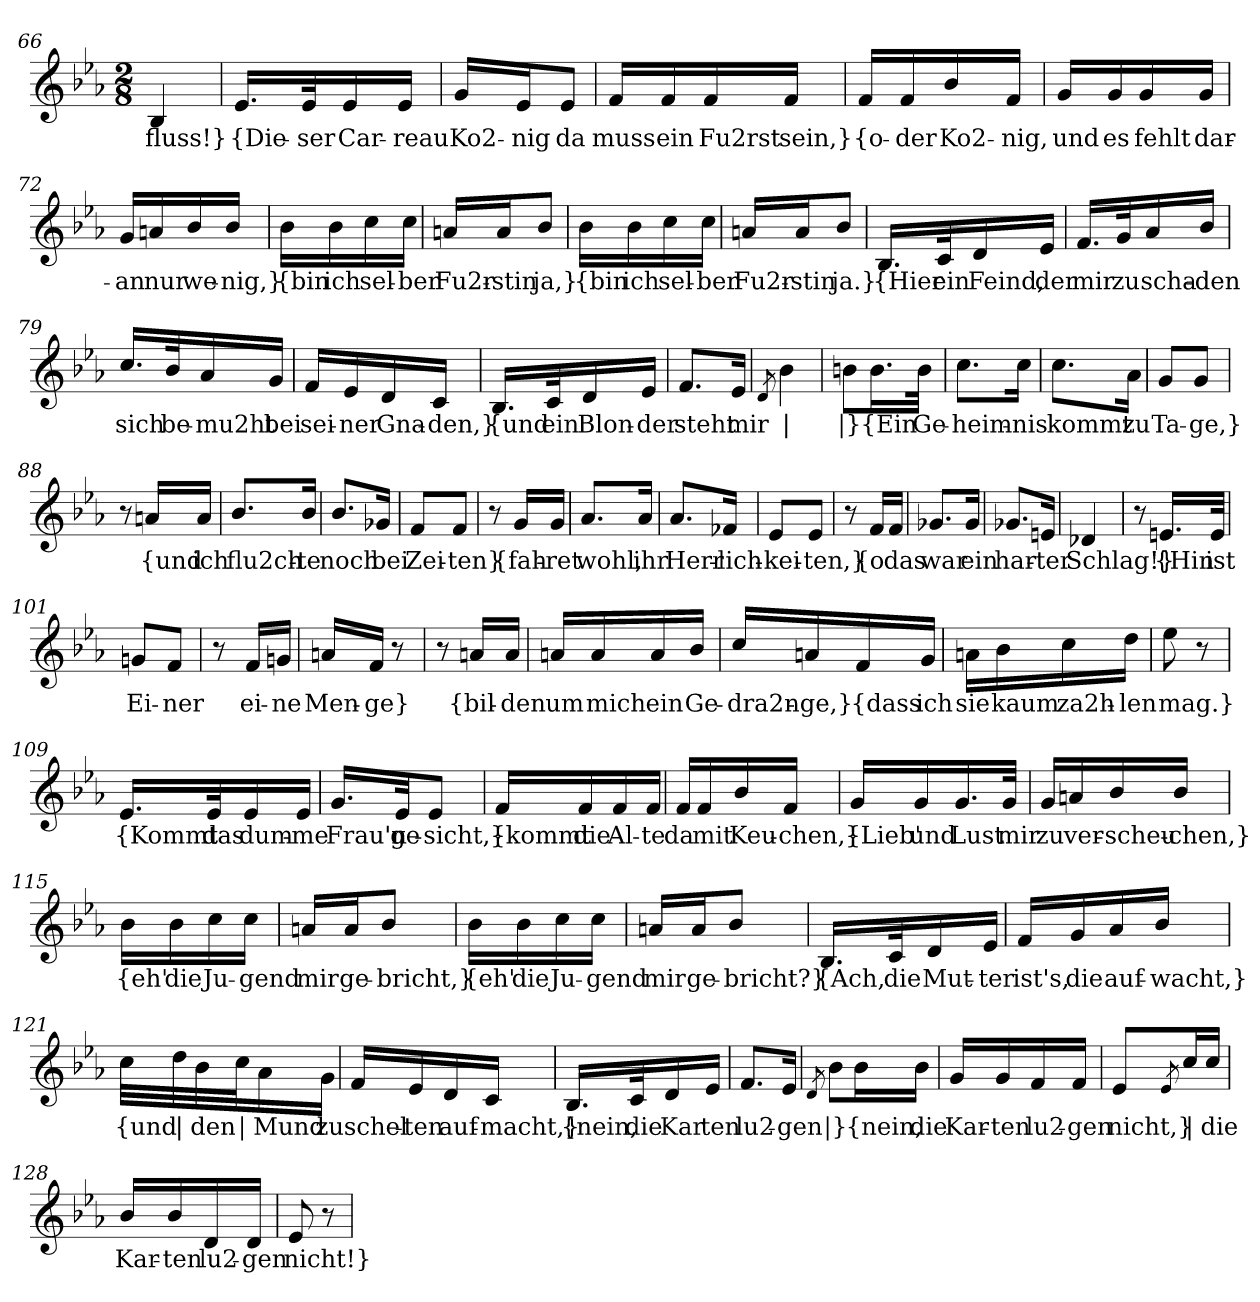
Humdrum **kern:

**kern	**text
*part1	*part1
*staff1	*staff1
*clefG2	*
*k[b-e-a-]	*
*M2/8	*
=66	=66
!	!LO:LY:b
4B-/	-fluss!}
=67	=67
!	!LO:LY:b
16.e-/LL	{Die-
!	!LO:LY:b
32e-/K	-ser
!	!LO:LY:b
16e-/	Car-
!	!LO:LY:b
16e-/JJ	-reau
=68	=68
!	!LO:LY:b
16g/LL	Ko2-
!	!LO:LY:b
16e-/J	-nig
!	!LO:LY:b
8e-/J	da
=69	=69
!	!LO:LY:b
16f/LL	muss
!	!LO:LY:b
16f/	ein
!	!LO:LY:b
16f/	Fu2rst
!	!LO:LY:b
16f/JJ	sein,}
!!LO:PB:g=z
=70	=70
!	!LO:LY:b
16f/LL	{o-
!	!LO:LY:b
16f/	-der
!	!LO:LY:b
16b-/	Ko2-
!	!LO:LY:b
16f/JJ	-nig,
=71	=71
!	!LO:LY:b
16g/LL	und
!	!LO:LY:b
16g/	es
!	!LO:LY:b
16g/	fehlt
!	!LO:LY:b
16g/JJ	dar-
=72	=72
!	!LO:LY:b
16g/LL	an
!	!LO:LY:b
16an/	nur
!	!LO:LY:b
16b-/	we-
!	!LO:LY:b
16b-/JJ	-nig,}
=73	=73
!	!LO:LY:b
16b-\LL	{bin
!	!LO:LY:b
16b-\	ich
!	!LO:LY:b
16cc\	sel-
!	!LO:LY:b
16cc\JJ	-ber
=74	=74
!	!LO:LY:b
16an/LL	Fu2r-
!	!LO:LY:b
16a/J	-stin
!	!LO:LY:b
8b-/J	ja,}
=75	=75
!	!LO:LY:b
16b-\LL	{bin
!	!LO:LY:b
16b-\	ich
!	!LO:LY:b
16cc\	sel-
!	!LO:LY:b
16cc\JJ	-ber
!!LO:LB:g=z
=76	=76
!	!LO:LY:b
16an/LL	Fu2r-
!	!LO:LY:b
16a/J	-stin
!	!LO:LY:b
8b-/J	ja.}
=77	=77
!	!LO:LY:b
16.B-/LL	{Hier
!	!LO:LY:b
32c/K	ein
!	!LO:LY:b
16d/	Feind,
!	!LO:LY:b
16e-/JJ	der
=78	=78
!	!LO:LY:b
16.f/LL	mir
!	!LO:LY:b
32g/K	zu
!	!LO:LY:b
16a-/	scha-
!	!LO:LY:b
16b-/JJ	-den
=79	=79
!	!LO:LY:b
16.cc/LL	sich
!	!LO:LY:b
32b-/K	be-
!	!LO:LY:b
16a-/	-mu2ht
!	!LO:LY:b
16g/JJ	bei
=80	=80
!	!LO:LY:b
16f/LL	sei-
!	!LO:LY:b
16e-/	-ner
!	!LO:LY:b
16d/	Gna-
!	!LO:LY:b
16c/JJ	-den,}
!!LO:LB:g=z
=81	=81
!	!LO:LY:b
16.B-/LL	{und
!	!LO:LY:b
32c/K	ein
!	!LO:LY:b
16d/	Blon-
!	!LO:LY:b
16e-/JJ	-der
=82	=82
!	!LO:LY:b
8.f/L	steht
!	!LO:LY:b
16e-/Jk	mir
=83	=83
8qd/	.
!	!LO:LY:b
4b-\	|
=84	=84
!	!LO:LY:b
8bn\L	|}
!	!LO:LY:b
16.b\L	{Ein
!	!LO:LY:b
32b\JJk	Ge-
=85	=85
!	!LO:LY:b
8.cc\L	-heim-
!	!LO:LY:b
16cc\Jk	-nis
=86	=86
!	!LO:LY:b
8.cc\L	kommt
!	!LO:LY:b
16a-\Jk	zu
=87	=87
!	!LO:LY:b
8g/L	Ta-
!	!LO:LY:b
8g/J	-ge,}
=88	=88
8r	.
!	!LO:LY:b
16an/LL	{und
!	!LO:LY:b
16a/JJ	ich
=89	=89
!	!LO:LY:b
8.b-/L	flu2ch-
!	!LO:LY:b
16b-/Jk	-te
!!LO:LB:g=z
=90	=90
!	!LO:LY:b
8.b-/L	noch
!	!LO:LY:b
16g-X/Jk	bei
=91	=91
!	!LO:LY:b
8f/L	Zei-
!	!LO:LY:b
8f/J	-ten}
=92	=92
8r	.
!	!LO:LY:b
16g/LL	{fah-
!	!LO:LY:b
16g/JJ	-ret
=93	=93
!	!LO:LY:b
8.a-/L	wohl,
!	!LO:LY:b
16a-/Jk	ihr
=94	=94
!	!LO:LY:b
8.a-/L	Herr-
!	!LO:LY:b
16f-X/Jk	-lich-
=95	=95
!	!LO:LY:b
8e-/L	-kei-
!	!LO:LY:b
8e-/J	-ten,}
=96	=96
8r	.
!	!LO:LY:b
16f/LL	{o
!	!LO:LY:b
16f/JJ	das
=97	=97
!	!LO:LY:b
8.g-X/L	war
!	!LO:LY:b
16g-/Jk	ein
=98	=98
!	!LO:LY:b
8.g-X/L	har-
!	!LO:LY:b
16en/Jk	-ter
=99	=99
!	!LO:LY:b
4d-X/	Schlag!}
!!LO:LB:g=z
=100	=100
8r	.
!	!LO:LY:b
16.en/LL	{Hin
!	!LO:LY:b
32e/JJk	ist
=101	=101
!	!LO:LY:b
8gn/L	Ei-
!	!LO:LY:b
8f/J	-ner
=102	=102
8r	.
!	!LO:LY:b
16f/LL	ei-
!	!LO:LY:b
16gn/JJ	-ne
=103	=103
!	!LO:LY:b
16an/LL	Men-
!	!LO:LY:b
16f/JJ	-ge}
8r	.
=104	=104
8r	.
!	!LO:LY:b
16an/LL	{bil-
!	!LO:LY:b
16a/JJ	-den
=105	=105
!	!LO:LY:b
16an/LL	um
!	!LO:LY:b
16a/	mich
!	!LO:LY:b
16a/	ein
!	!LO:LY:b
16b-/JJ	Ge-
=106	=106
!	!LO:LY:b
16cc/LL	-dra2n-
!	!LO:LY:b
16an/	ge,}
!	!LO:LY:b
16f/	{dass
!	!LO:LY:b
16g/JJ	ich
!!LO:LB:g=z
=107	=107
!	!LO:LY:b
16an\LL	sie
!	!LO:LY:b
16b-\	kaum
!	!LO:LY:b
16cc\	za2h-
!	!LO:LY:b
16dd\JJ	-len
=108	=108
!	!LO:LY:b
8ee-\	mag.}
8r	.
=109	=109
!	!LO:LY:b
16.e-/LL	{Kommt
!	!LO:LY:b
32e-/K	das
!	!LO:LY:b
16e-/	dum-
!	!LO:LY:b
16e-/JJ	-me
=110	=110
!	!LO:LY:b
16.g/LL	Frau'n
!	!LO:LY:b
32e-/JK	ge-
!	!LO:LY:b
8e-/J	-sicht,}
=111	=111
!	!LO:LY:b
16f/LL	{kommt
!	!LO:LY:b
16f/	die
!	!LO:LY:b
16f/	Al-
!	!LO:LY:b
16f/JJ	-te
!!LO:LB:g=z
=112	=112
!	!LO:LY:b
16f/LL	da
!	!LO:LY:b
16f/	mit
!	!LO:LY:b
16b-/	Keu-
!	!LO:LY:b
16f/JJ	-chen,}
=113	=113
!	!LO:LY:b
16g/LL	{Lieb'
!	!LO:LY:b
16g/	und
!	!LO:LY:b
16.g/	Lust
!	!LO:LY:b
32g/JJk	mir
=114	=114
!	!LO:LY:b
16g/LL	zu
!	!LO:LY:b
16an/	ver-
!	!LO:LY:b
16b-/	-scheu-
!	!LO:LY:b
16b-/JJ	-chen,}
=115	=115
!	!LO:LY:b
16b-\LL	{eh'
!	!LO:LY:b
16b-\	die
!	!LO:LY:b
16cc\	Ju-
!	!LO:LY:b
16cc\JJ	-gend
=116	=116
!	!LO:LY:b
16an/LL	mir
!	!LO:LY:b
16a/J	ge-
!	!LO:LY:b
8b-/J	-bricht,}
!!LO:LB:g=z
=117	=117
!	!LO:LY:b
16b-\LL	{eh'
!	!LO:LY:b
16b-\	die
!	!LO:LY:b
16cc\	Ju-
!	!LO:LY:b
16cc\JJ	-gend
=118	=118
!	!LO:LY:b
16an/LL	mir
!	!LO:LY:b
16a/J	ge-
!	!LO:LY:b
8b-/J	-bricht?}
=119	=119
!	!LO:LY:b
16.B-/LL	{Ach,
!	!LO:LY:b
32c/K	die
!	!LO:LY:b
16d/	Mut-
!	!LO:LY:b
16e-/JJ	-ter
=120	=120
!	!LO:LY:b
16f/LL	ist's,
!	!LO:LY:b
16g/	die
!	!LO:LY:b
16a-/	auf-
!	!LO:LY:b
16b-/JJ	-wacht,}
=121	=121
!	!LO:LY:b
32cc\LLL	{und
!	!LO:LY:b
32dd\	|
!	!LO:LY:b
32b-\	den
!	!LO:LY:b
32cc\J	|
!	!LO:LY:b
16a-\	Mund
!	!LO:LY:b
16g\JJ	zu
!!LO:LB:g=z
=122	=122
!	!LO:LY:b
16f/LL	schel-
!	!LO:LY:b
16e-/	-ten
!	!LO:LY:b
16d/	auf-
!	!LO:LY:b
16c/JJ	-macht,}
=123	=123
!	!LO:LY:b
16.B-/LL	{nein,
!	!LO:LY:b
32c/K	die
!	!LO:LY:b
16d/	Kar
!	!LO:LY:b
16e-/JJ	-ten
=124	=124
!	!LO:LY:b
8.f/L	lu2-
!	!LO:LY:b
16e-/Jk	-gen
=125	=125
8qd/	.
!	!LO:LY:b
8b-\L	|}
!	!LO:LY:b
16b-\L	{nein,
!	!LO:LY:b
16b-\JJ	die
=126	=126
!	!LO:LY:b
16g/LL	Kar-
!	!LO:LY:b
16g/	-ten
!	!LO:LY:b
16f/	lu2-
!	!LO:LY:b
16f/JJ	-gen
=127	=127
!	!LO:LY:b
8e-/L	nicht,}
8qe-/	.
!	!LO:LY:b
16cc/L	|
!	!LO:LY:b
16cc/JJ	die
!!LO:LB:g=z
=128	=128
!	!LO:LY:b
16b-/LL	Kar-
!	!LO:LY:b
16b-/	-ten
!	!LO:LY:b
16d/	lu2-
!	!LO:LY:b
16d/JJ	-gen
=129	=129
!	!LO:LY:b
8e-/	nicht!}
8r	.
=	=
*-	*-
